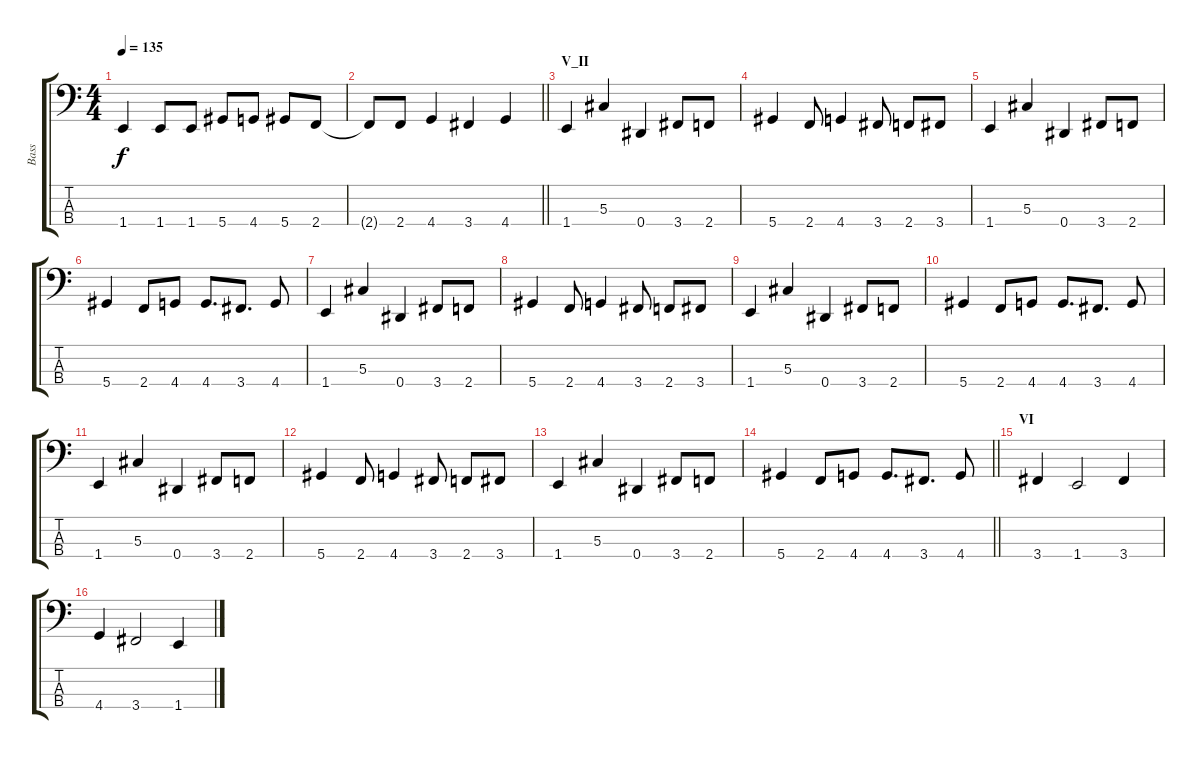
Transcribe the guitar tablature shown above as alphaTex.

\track ("Bass" "Bass") {instrument electricbasspick}
\staff {score tabs}
\tuning (Gb2 Db2 Ab1 Eb1) {hide}
\ts (4 4)
\tempo 135
\clef f4
\ks c
1.4.4{dy f} 1.4.8 1.4.8 5.4.8 4.4.8 5.4.8 2.4.8 |
\barLineRight lightlight
2.4{t}.8 2.4.8 4.4.4 3.4.4 4.4.4 |
\section ("" "V_II")
1.4.4 5.3.4 0.4.4 3.4.8 2.4.8 |
5.4.4 2.4.8 4.4.4 3.4.8 2.4.8 3.4.8 |
1.4.4 5.3.4 0.4.4 3.4.8 2.4.8 |
5.4.4 2.4.8 4.4.8 4.4.8{d} 3.4.8{d} 4.4.8 |
1.4.4 5.3.4 0.4.4 3.4.8 2.4.8 |
5.4.4 2.4.8 4.4.4 3.4.8 2.4.8 3.4.8 |
1.4.4 5.3.4 0.4.4 3.4.8 2.4.8 |
5.4.4 2.4.8 4.4.8 4.4.8{d} 3.4.8{d} 4.4.8 |
1.4.4 5.3.4 0.4.4 3.4.8 2.4.8 |
5.4.4 2.4.8 4.4.4 3.4.8 2.4.8 3.4.8 |
1.4.4 5.3.4 0.4.4 3.4.8 2.4.8 |
\barLineRight lightlight
5.4.4 2.4.8 4.4.8 4.4.8{d} 3.4.8{d} 4.4.8 |
\section ("" "VI")
3.4.4 1.4.2 3.4.4 |
4.4.4 3.4.2 1.4.4
